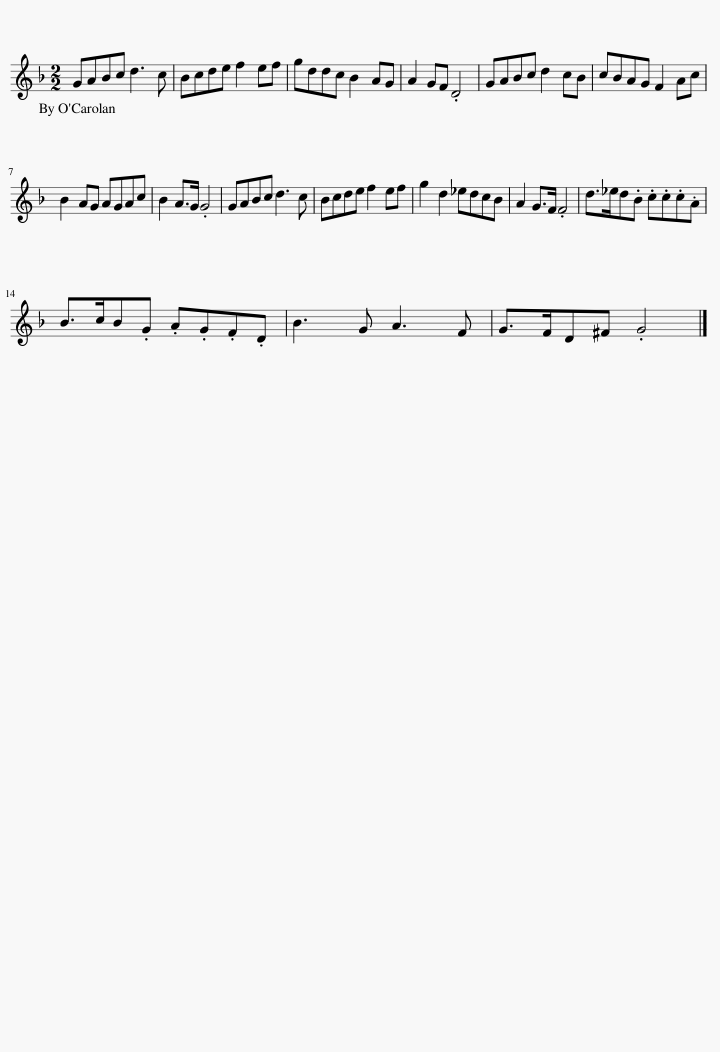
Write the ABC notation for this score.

X:1
L:1/8
M:2/2
I:linebreak $
K:F
V:1 treble
V:1
 GABc d3 c | Bcde f2 ef | gddc B2 AG | A2 GF .D4 | GABc d2 cB | %5
 cBAG F2 Ac |$ B2 AG AGAc | B2 A>G .G4 | GABc d3 c | Bcde f2 ef | %10
 g2 d2 _edcB | A2 G>F .F4 | d>_ed.B .c.c.c.A |$ B>cB.G .A.G.F.D | B3 G A3 F | %15
 G>FD^F .G4 |] %16
